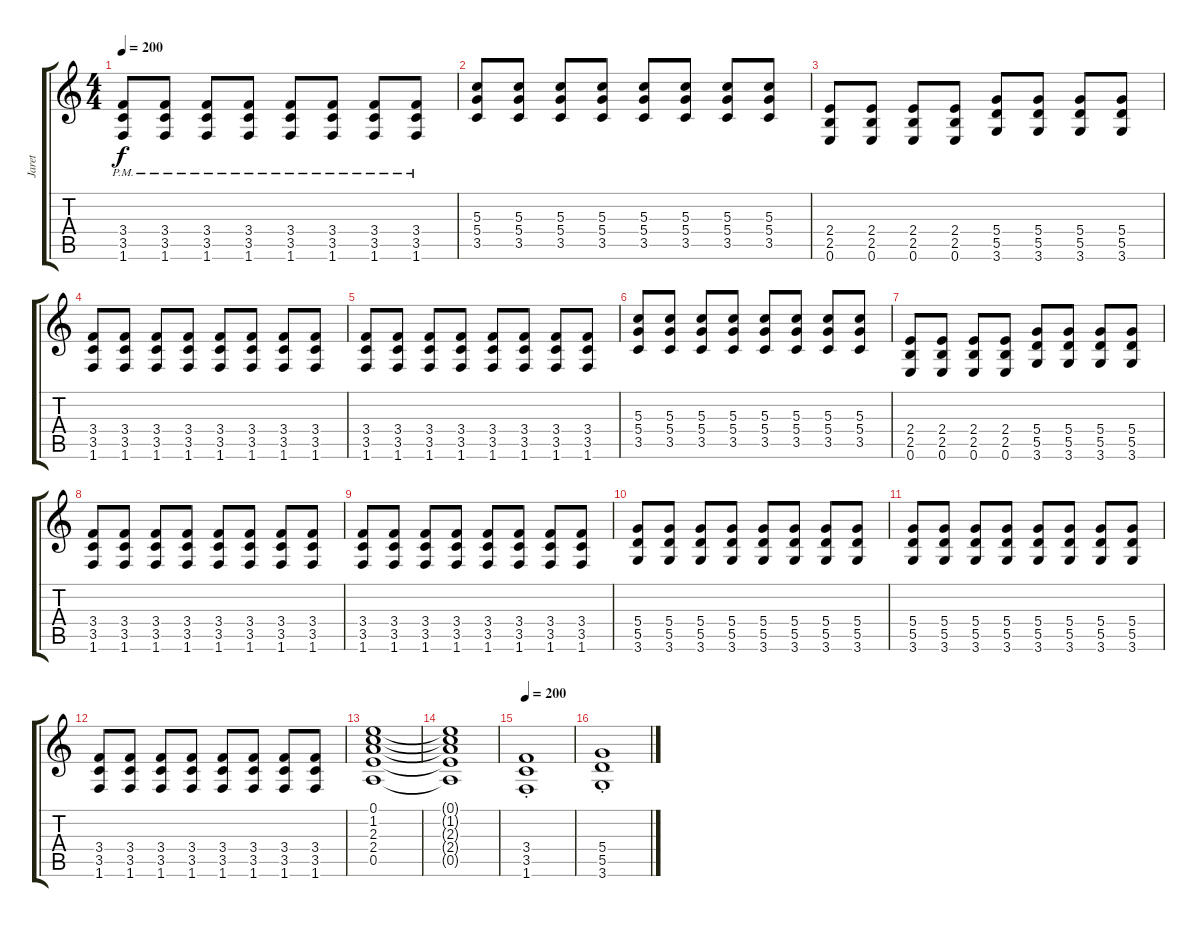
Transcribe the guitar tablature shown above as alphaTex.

\track ("Jaret" "Jaret") {instrument acousticguitarsteel}
\staff {score tabs}
\tuning (E4 B3 G3 D3 A2 E2) {hide}
\ts (4 4)
\tempo 200
\clef g2
\ks c
(3.4{pm} 3.5{pm} 1.6{pm}).8{dy f} (3.4{pm} 3.5{pm} 1.6{pm}).8 (3.4{pm} 3.5{pm} 1.6{pm}).8 (3.4{pm} 3.5{pm} 1.6{pm}).8 (3.4{pm} 3.5{pm} 1.6{pm}).8 (3.4{pm} 3.5{pm} 1.6{pm}).8 (3.4{pm} 3.5{pm} 1.6{pm}).8 (3.4{pm} 3.5{pm} 1.6{pm}).8 |
(5.3 5.4 3.5).8 (5.3 5.4 3.5).8 (5.3 5.4 3.5).8 (5.3 5.4 3.5).8 (5.3 5.4 3.5).8 (5.3 5.4 3.5).8 (5.3 5.4 3.5).8 (5.3 5.4 3.5).8 |
(2.4 2.5 0.6).8 (2.4 2.5 0.6).8 (2.4 2.5 0.6).8 (2.4 2.5 0.6).8 (5.4 5.5 3.6).8 (5.4 5.5 3.6).8 (5.4 5.5 3.6).8 (5.4 5.5 3.6).8 |
(3.4 3.5 1.6).8 (3.4 3.5 1.6).8 (3.4 3.5 1.6).8 (3.4 3.5 1.6).8 (3.4 3.5 1.6).8 (3.4 3.5 1.6).8 (3.4 3.5 1.6).8 (3.4 3.5 1.6).8 |
(3.4 3.5 1.6).8 (3.4 3.5 1.6).8 (3.4 3.5 1.6).8 (3.4 3.5 1.6).8 (3.4 3.5 1.6).8 (3.4 3.5 1.6).8 (3.4 3.5 1.6).8 (3.4 3.5 1.6).8 |
(5.3 5.4 3.5).8 (5.3 5.4 3.5).8 (5.3 5.4 3.5).8 (5.3 5.4 3.5).8 (5.3 5.4 3.5).8 (5.3 5.4 3.5).8 (5.3 5.4 3.5).8 (5.3 5.4 3.5).8 |
(2.4 2.5 0.6).8 (2.4 2.5 0.6).8 (2.4 2.5 0.6).8 (2.4 2.5 0.6).8 (5.4 5.5 3.6).8 (5.4 5.5 3.6).8 (5.4 5.5 3.6).8 (5.4 5.5 3.6).8 |
(3.4 3.5 1.6).8 (3.4 3.5 1.6).8 (3.4 3.5 1.6).8 (3.4 3.5 1.6).8 (3.4 3.5 1.6).8 (3.4 3.5 1.6).8 (3.4 3.5 1.6).8 (3.4 3.5 1.6).8 |
(3.4 3.5 1.6).8 (3.4 3.5 1.6).8 (3.4 3.5 1.6).8 (3.4 3.5 1.6).8 (3.4 3.5 1.6).8 (3.4 3.5 1.6).8 (3.4 3.5 1.6).8 (3.4 3.5 1.6).8 |
(5.4 5.5 3.6).8 (5.4 5.5 3.6).8 (5.4 5.5 3.6).8 (5.4 5.5 3.6).8 (5.4 5.5 3.6).8 (5.4 5.5 3.6).8 (5.4 5.5 3.6).8 (5.4 5.5 3.6).8 |
(5.4 5.5 3.6).8 (5.4 5.5 3.6).8 (5.4 5.5 3.6).8 (5.4 5.5 3.6).8 (5.4 5.5 3.6).8 (5.4 5.5 3.6).8 (5.4 5.5 3.6).8 (5.4 5.5 3.6).8 |
(3.4 3.5 1.6).8 (3.4 3.5 1.6).8 (3.4 3.5 1.6).8 (3.4 3.5 1.6).8 (3.4 3.5 1.6).8 (3.4 3.5 1.6).8 (3.4 3.5 1.6).8 (3.4 3.5 1.6).8 |
(0.1 1.2 2.3 2.4 0.5).1 |
(0.1{t} 1.2{t} 2.3{t} 2.4{t} 0.5{t}).1 |
\tempo 200
(3.4{st} 3.5{st} 1.6{st}).1{instrument distortionguitar} |
(5.4{st} 5.5{st} 3.6{st}).1
